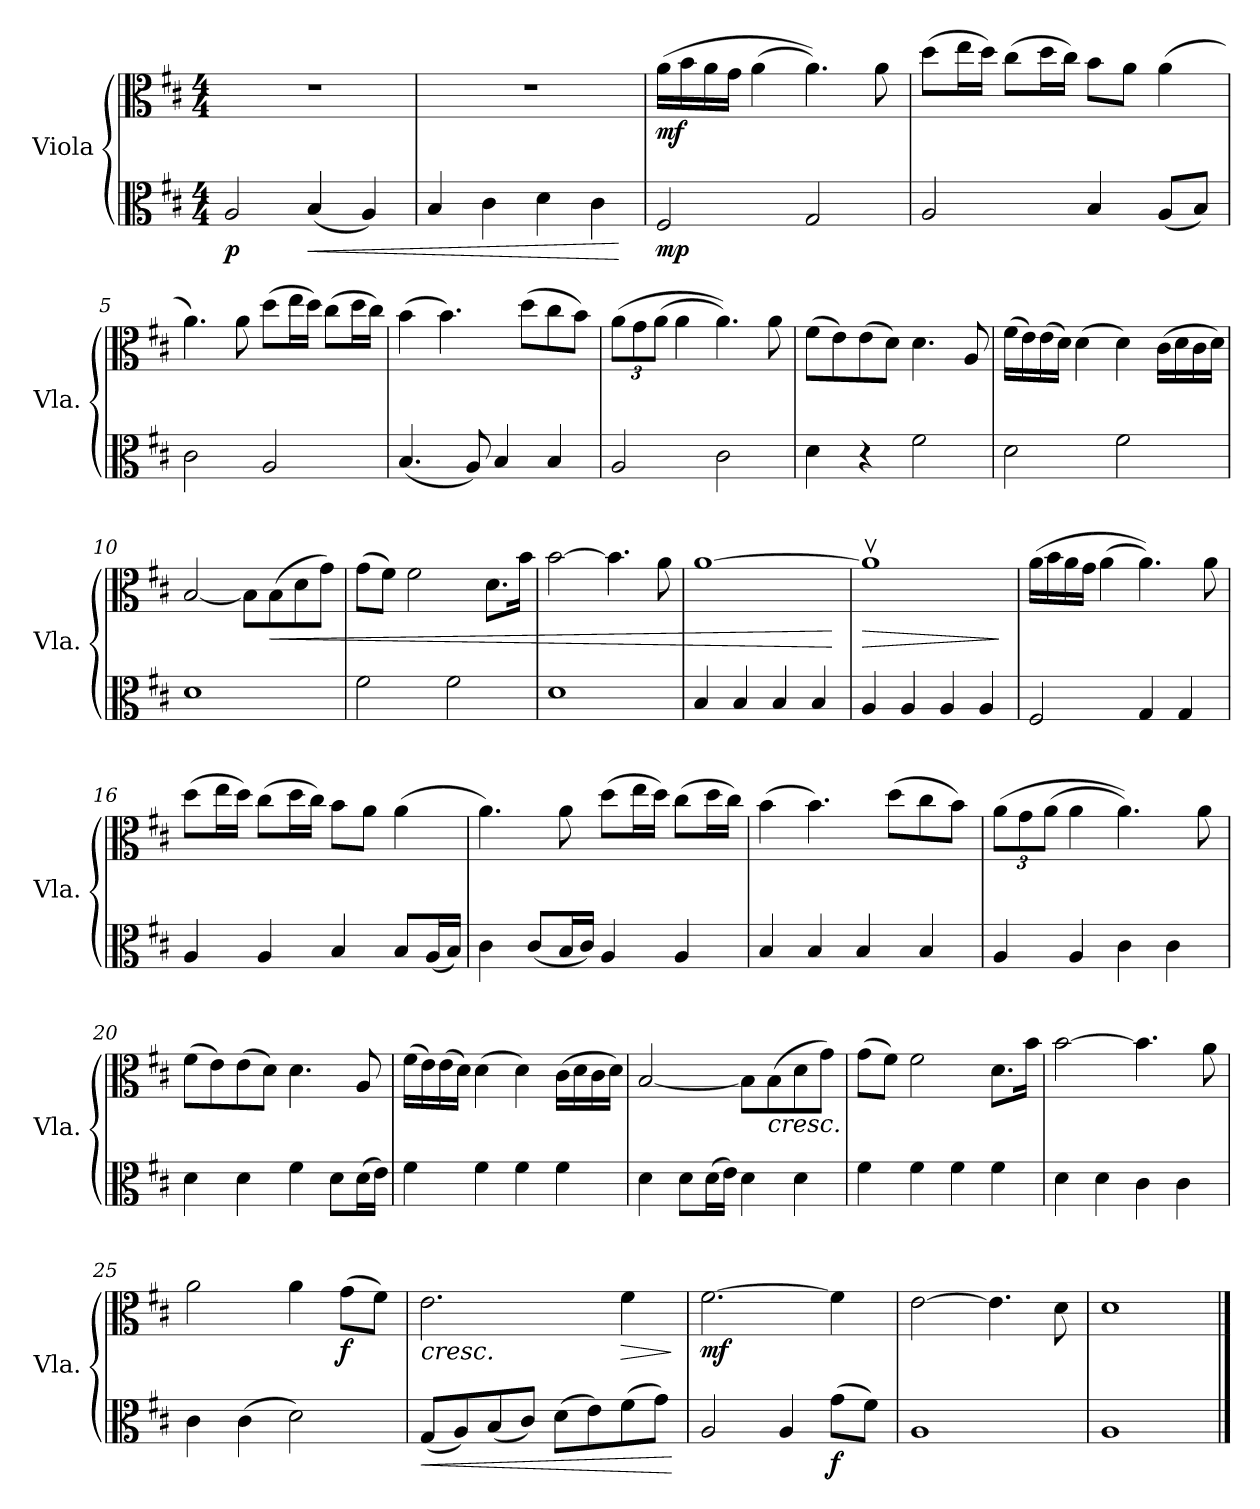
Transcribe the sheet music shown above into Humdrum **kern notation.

**kern	**dynam	**kern	**dynam
*part2	*part2	*part1	*part1
*staff2	*staff2	*staff1	*staff1
*I"Viola	*	*I"Viola	*
*I'Vla.	*	*I'Vla.	*
*clefC3	*	*clefC3	*
*k[f#c#]	*	*k[f#c#]	*
*M4/4	*	*M4/4	*
*MM60	*	*MM60	*
=1	=1	=1	=1
!	!LO:DY:b	!	!
2A/	p	1r	.
!	!LO:HP:b	!	!
(4B/	<	.	.
4A/)	.	.	.
=2	=2	=2	=2
4B/	.	1r	.
4c#\	.	.	.
4d\	.	.	.
4c#\	.	.	.
.	[	.	.
=3	=3	=3	=3
!	!LO:DY:b	!	!LO:DY:b
2F#/	mp	(16a\LL	mf
.	.	16b\	.
.	.	16a\	.
.	.	16g\JJ	.
.	.	(4a\	.
2G/	.	4.a\))	.
.	.	8a\	.
=4	=4	=4	=4
2A/	.	(8dd\L	.
.	.	16ee\L	.
.	.	16dd\JJ)	.
.	.	(8cc#\L	.
.	.	16dd\L	.
.	.	16cc#\JJ)	.
4B/	.	8b\L	.
.	.	8a\J	.
(8A/L	.	(4a\	.
8B/J)	.	.	.
=5	=5	=5	=5
2c#\	.	4.a\)	.
.	.	8a\	.
2A/	.	(8dd\L	.
.	.	16ee\L	.
.	.	16dd\JJ)	.
.	.	(8cc#\L	.
.	.	16dd\L	.
.	.	16cc#\JJ)	.
!!LO:LB:g=z
=6	=6	=6	=6
(4.B/	.	(4b\	.
.	.	4.b\)	.
8A/)	.	.	.
4B/	.	.	.
.	.	(8dd\L	.
4B/	.	8cc#\	.
.	.	8b\J)	.
=7	=7	=7	=7
*	*	*Xbrackettup	*
2A/	.	(12a\L	.
.	.	12g\	.
.	.	(12a\J	.
.	.	4a\	.
2c#\	.	4.a\))	.
.	.	8a\	.
=8	=8	=8	=8
4d\	.	(8f#\L	.
.	.	8e\)	.
4r	.	(8e\	.
.	.	8d\J)	.
2f#\	.	4.d\	.
.	.	8A/	.
=9	=9	=9	=9
2d\	.	(16f#\LL	.
.	.	16e\)	.
.	.	(16e\	.
.	.	16d\JJ)	.
.	.	(4d\	.
2f#\	.	4d\)	.
.	.	(16c#\LL	.
.	.	16d\	.
.	.	16c#\	.
.	.	16d\JJ)	.
=10	=10	=10	=10
1d	.	[2B/	.
.	.	8B\L]	.
!	!	!	!LO:HP:b
.	.	(8B\	<
.	.	8d\	.
.	.	8g\J)	.
=11	=11	=11	=11
2f#\	.	(8g\L	.
.	.	8f#\J)	.
.	.	2f#\	.
2f#\	.	.	.
.	.	8.d\L	.
.	.	16b\Jk	.
!!LO:LB:g=z
=12	=12	=12	=12
1d	.	[2b\	.
.	.	4.b\]	.
.	.	8a\	.
=13	=13	=13	=13
4B/	.	[1a	.
4B/	.	.	.
4B/	.	.	.
4B/	.	.	.
.	.	.	[
=14	=14	=14	=14
!	!	!	!LO:HP:b
4A/	.	1av]	>
4A/	.	.	.
4A/	.	.	.
4A/	.	.	.
.	.	.	]
=15	=15	=15	=15
!	!	!	!LO:DY:b
!	!	!	!LO:DY:n=1:b
2F#/	.	(16a\LL	mp mf
.	.	16b\	.
.	.	16a\	.
.	.	16g\JJ	.
.	.	(4a\	.
4G/	.	4.a\))	.
4G/	.	.	.
.	.	8a\	.
=16	=16	=16	=16
4A/	.	(8dd\L	.
.	.	16ee\L	.
.	.	16dd\JJ)	.
4A/	.	(8cc#\L	.
.	.	16dd\L	.
.	.	16cc#\JJ)	.
4B/	.	8b\L	.
.	.	8a\J	.
8B/L	.	(4a\	.
(16A/L	.	.	.
16B/JJ)	.	.	.
!!LO:LB:g=z
=17	=17	=17	=17
4c#\	.	4.a\)	.
(8c#/L	.	.	.
16B/L	.	8a\	.
16c#/JJ)	.	.	.
4A/	.	(8dd\L	.
.	.	16ee\L	.
.	.	16dd\JJ)	.
4A/	.	(8cc#\L	.
.	.	16dd\L	.
.	.	16cc#\JJ)	.
=18	=18	=18	=18
4B/	.	(4b\	.
4B/	.	4.b\)	.
4B/	.	.	.
.	.	(8dd\L	.
4B/	.	8cc#\	.
.	.	8b\J)	.
=19	=19	=19	=19
4A/	.	(12a\L	.
.	.	12g\	.
.	.	(12a\J	.
4A/	.	4a\	.
4c#\	.	4.a\))	.
4c#\	.	.	.
.	.	8a\	.
=20	=20	=20	=20
4d\	.	(8f#\L	.
.	.	8e\)	.
4d\	.	(8e\	.
.	.	8d\J)	.
4f#\	.	4.d\	.
8d\L	.	.	.
(16d\L	.	8A/	.
16e\JJ)	.	.	.
=21	=21	=21	=21
4f#\	.	(16f#\LL	.
.	.	16e\)	.
.	.	(16e\	.
.	.	16d\JJ)	.
4f#\	.	(4d\	.
4f#\	.	4d\)	.
4f#\	.	(16c#\LL	.
.	.	16d\	.
.	.	16c#\	.
.	.	16d\JJ)	.
!!LO:LB:g=z
=22	=22	=22	=22
4d\	.	[2B/	.
8d\L	.	.	.
(16d\L	.	.	.
16e\JJ)	.	.	.
4d\	.	8B\L]	.
!	!	!	!LO:HP:b
.	.	(8B\	<
4d\	.	8d\	.
.	.	8g\J)	.
=23	=23	=23	=23
4f#\	.	(8g\L	.
.	.	8f#\J)	.
4f#\	.	2f#\	.
4f#\	.	.	.
4f#\	.	8.d\L	.
.	.	16b\Jk	.
=24	=24	=24	=24
4d\	.	[2b\	.
4d\	.	.	.
4c#\	.	4.b\]	.
4c#\	.	.	.
.	.	8a\	.
=25	=25	=25	=25
4c#\	.	2a\	.
(4c#\	.	.	.
2d\)	.	4a\	.
!	!	!	!LO:DY:b
.	.	(8g\L	f
.	.	8f#\J)	.
.	.	.	[
=26	=26	=26	=26
!	!LO:HP:b	!	!LO:HP:b
(8G/L	<	2.e\	<
8A/)	.	.	.
(8B/	.	.	.
8c#/J)	.	.	.
(8d\L	.	.	.
8e\)	.	.	.
!	!	!	!LO:HP:b
(8f#\	.	4f#\	>
8g\J)	.	.	.
.	[	.	[ ]
=27	=27	=27	=27
!	!	!	!LO:DY:b
2A/	.	[2.f#\	mf
4A/	.	.	.
!	!LO:DY:b	!	!
(8g\L	f	4f#\]	.
8f#\J)	.	.	.
=28	=28	=28	=28
1A	.	[2e\	.
.	.	4.e\]	.
.	.	8d\	.
=29	=29	=29	=29
1A	.	1d	.
==	==	==	==
*-	*-	*-	*-
